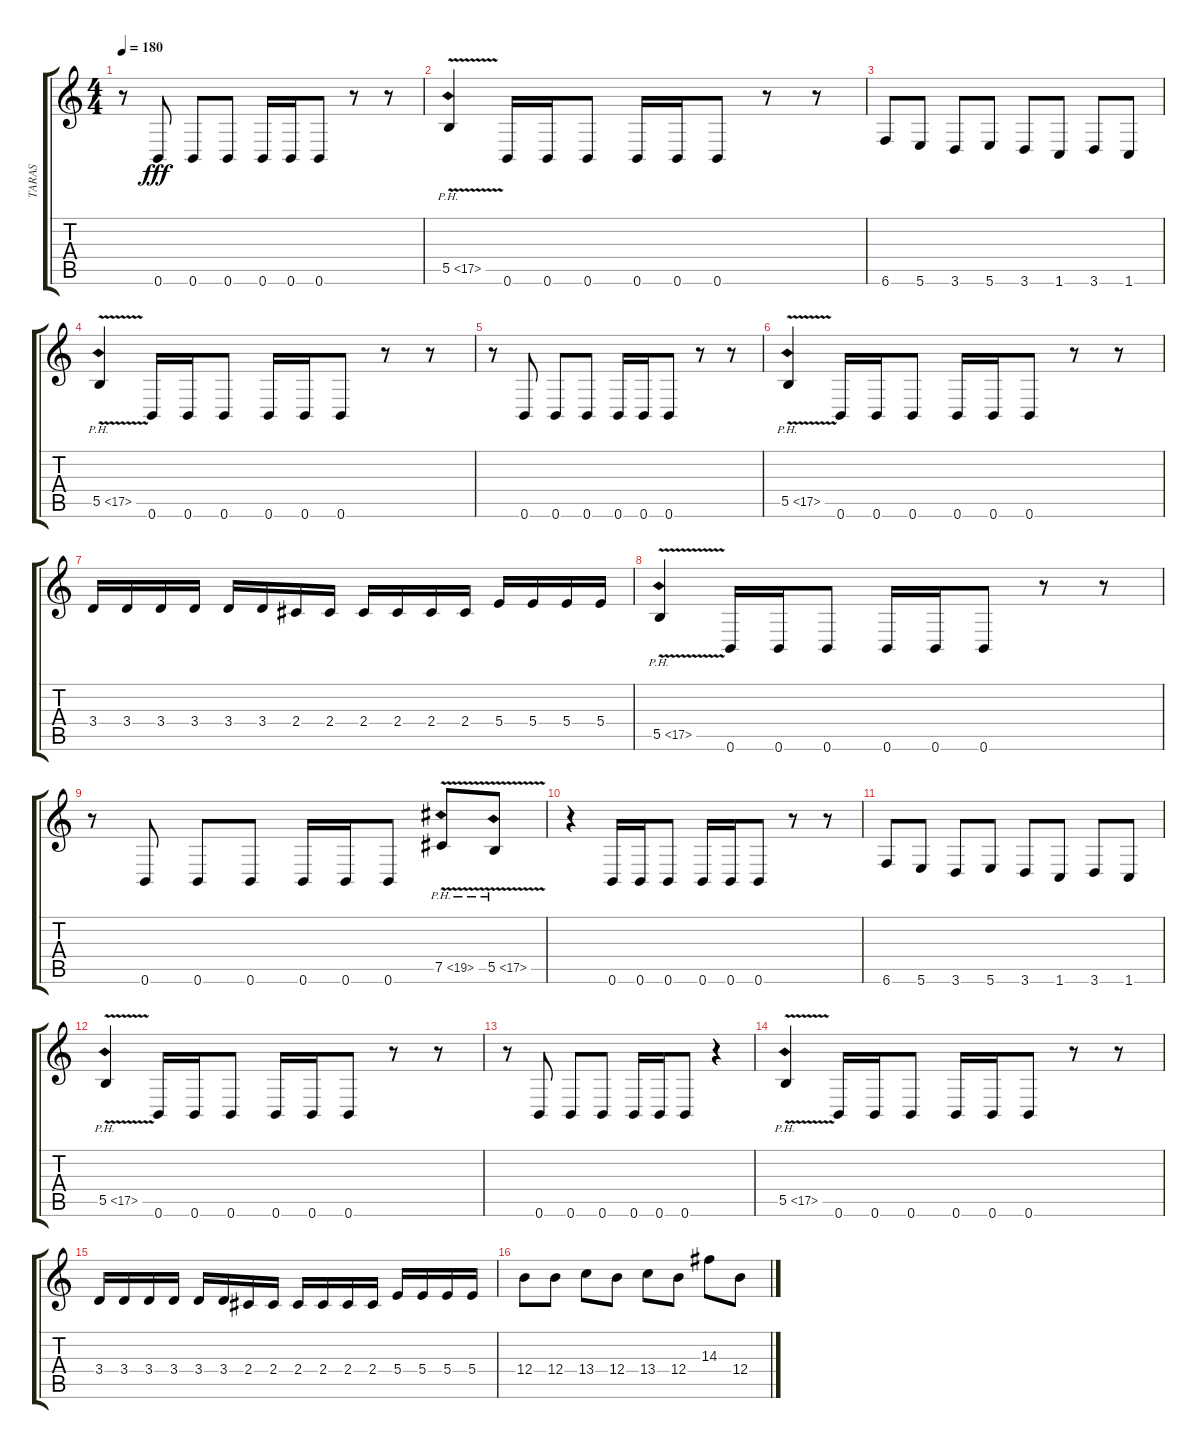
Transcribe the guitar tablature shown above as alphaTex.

\track ("TARAS" "TARAS") {instrument distortionguitar}
\staff {score tabs}
\tuning (Db4 Ab3 E3 B2 Gb2 B1) {hide}
\ts (4 4)
\tempo 180
\clef g2
\ks c
r.8{dy fff} 0.6.8 0.6.8 0.6.8 0.6.16 0.6.16 0.6.8 r.8 r.8 |
5.5{ph 12 v}.4 0.6.16 0.6.16 0.6.8 0.6.16 0.6.16 0.6.8 r.8 r.8 |
6.6.8 5.6.8 3.6.8 5.6.8 3.6.8 1.6.8 3.6.8 1.6.8 |
5.5{ph 12 v}.4 0.6.16 0.6.16 0.6.8 0.6.16 0.6.16 0.6.8 r.8 r.8 |
r.8 0.6.8 0.6.8 0.6.8 0.6.16 0.6.16 0.6.8 r.8 r.8 |
5.5{ph 12 v}.4 0.6.16 0.6.16 0.6.8 0.6.16 0.6.16 0.6.8 r.8 r.8 |
3.4.16 3.4.16 3.4.16 3.4.16 3.4.16 3.4.16 2.4.16 2.4.16 2.4.16 2.4.16 2.4.16 2.4.16 5.4.16 5.4.16 5.4.16 5.4.16 |
5.5{ph 12 v}.4 0.6.16 0.6.16 0.6.8 0.6.16 0.6.16 0.6.8 r.8 r.8 |
r.8 0.6.8 0.6.8 0.6.8 0.6.16 0.6.16 0.6.8 7.5{ph 12 v}.8 5.5{ph 12 v}.8 |
r.4 0.6.16 0.6.16 0.6.8 0.6.16 0.6.16 0.6.8 r.8 r.8 |
6.6.8 5.6.8 3.6.8 5.6.8 3.6.8 1.6.8 3.6.8 1.6.8 |
5.5{ph 12 v}.4 0.6.16 0.6.16 0.6.8 0.6.16 0.6.16 0.6.8 r.8 r.8 |
r.8 0.6.8 0.6.8 0.6.8 0.6.16 0.6.16 0.6.8 r.4 |
5.5{ph 12 v}.4 0.6.16 0.6.16 0.6.8 0.6.16 0.6.16 0.6.8 r.8 r.8 |
3.4.16 3.4.16 3.4.16 3.4.16 3.4.16 3.4.16 2.4.16 2.4.16 2.4.16 2.4.16 2.4.16 2.4.16 5.4.16 5.4.16 5.4.16 5.4.16 |
12.4.8 12.4.8 13.4.8 12.4.8 13.4.8 12.4.8 14.3.8 12.4.8
